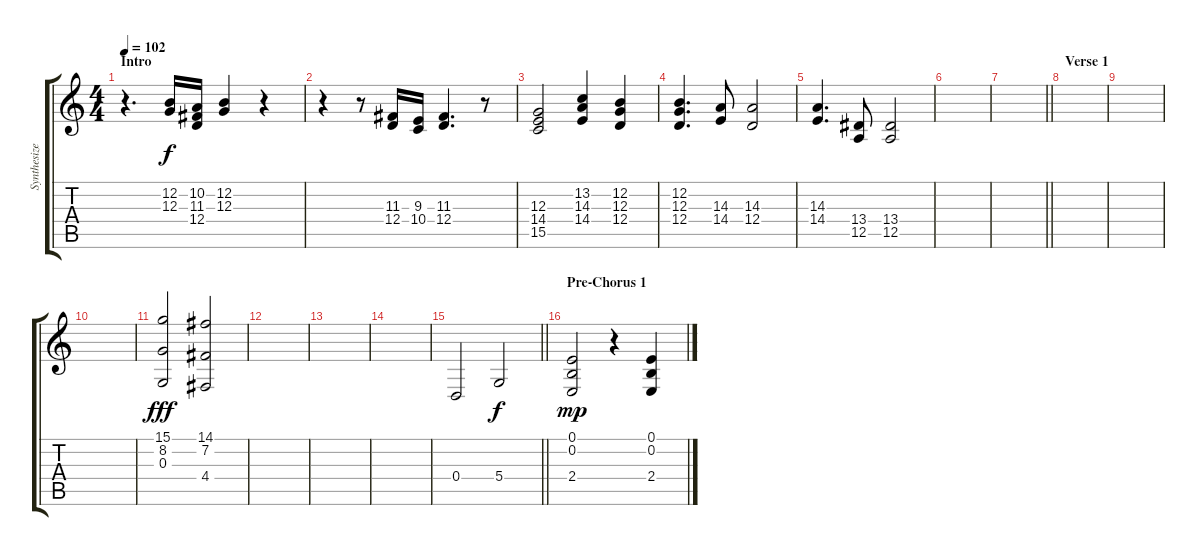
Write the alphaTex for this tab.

\track ("Synthesizer" "Synthesize") {instrument synthbrass2}
\staff {score tabs}
\tuning (E4 B3 G3 D3 A2 E2) {hide}
\ts (4 4)
\section ("" "Intro")
\tempo 102
\clef g2
\ks c
r.4{d dy f instrument synthbrass2} (12.2 12.3).16 (10.2 11.3 12.4).16 (12.2 12.3).4 r.4 |
r.4 r.8 (11.3 12.4).16 (9.3 10.4).16 (11.3 12.4).4{d} r.8 |
(12.3 14.4 15.5).2 (13.2 14.3 14.4).4 (12.2 12.3 12.4).4 |
(12.2 12.3 12.4).4{d} (14.3 14.4).8 (14.3 12.4).2 |
(14.3 14.4).4{d} (13.4 12.5).8 (13.4 12.5).2 |
|
\barLineRight lightlight
|
\section ("" "Verse 1")
|
|
|
(15.1 8.2 0.3).2{dy fff} (14.1 7.2 4.4).2 |
|
|
|
\barLineRight lightlight
0.4.2 5.4.2{dy f} |
\section ("" "Pre-Chorus 1")
(0.1 0.2 2.4).2{dy mp} r.4 (0.1 0.2 2.4).4
